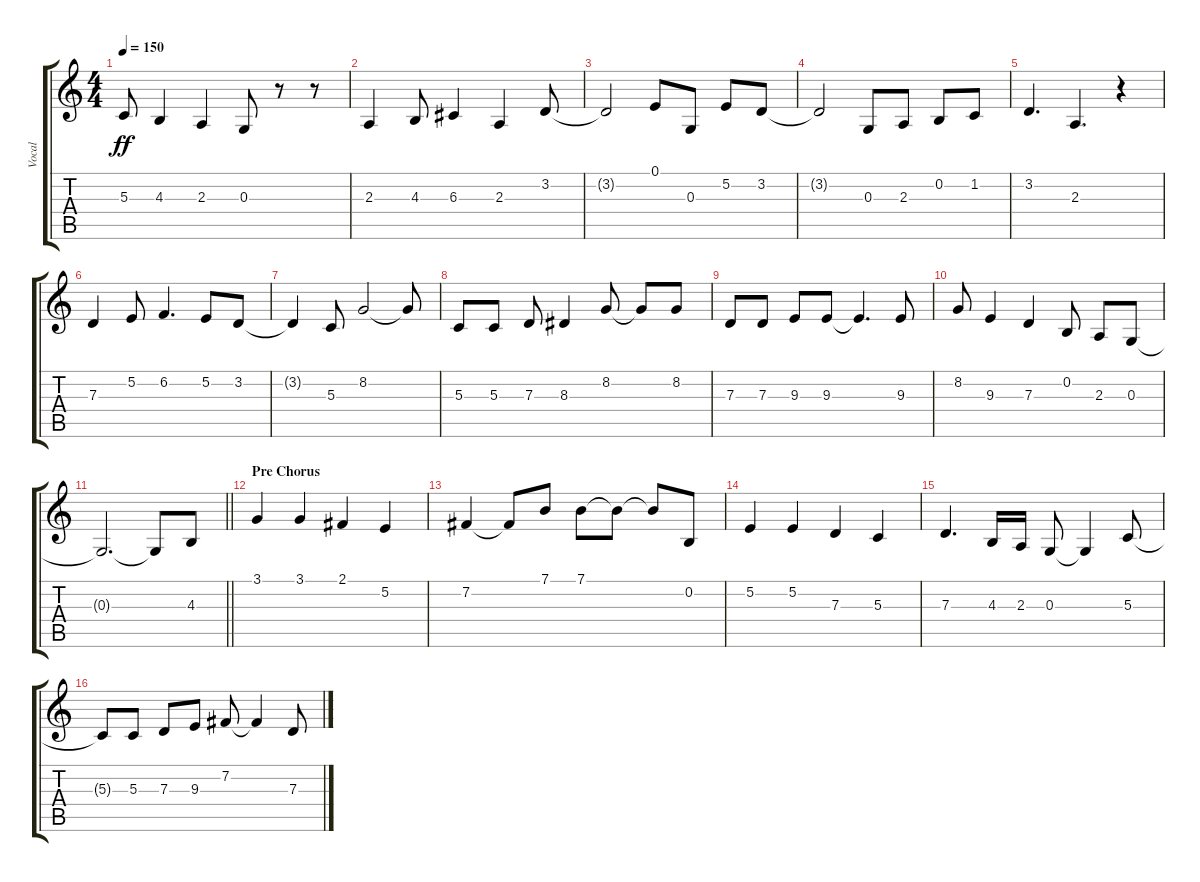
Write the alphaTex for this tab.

\track ("Vocal" "Vocal") {instrument synthbrass1 bank 9}
\staff {score tabs}
\tuning (E4 B3 G3 D3 A2 E2) {hide}
\ts (4 4)
\tempo 150
\clef g2
\ks c
5.3{t}.8{dy ff} 4.3.4 2.3.4 0.3.8 r.8 r.8 |
2.3.4 4.3.8 6.3.4 2.3.4 3.2.8 |
3.2{t}.2 0.1.8 0.3.8 5.2.8 3.2.8 |
3.2{t}.2 0.3.8 2.3.8 0.2.8 1.2.8 |
3.2.4{d} 2.3.4{d} r.4 |
7.3.4 5.2.8 6.2.4{d} 5.2.8 3.2.8 |
3.2{t}.4 5.3.8 8.2.2 8.2{t}.8 |
5.3.8 5.3.8 7.3.8 8.3.4 8.2.8 8.2{t}.8 8.2.8 |
7.3.8 7.3.8 9.3.8 9.3.8 9.3{t}.4{d} 9.3.8 |
8.2.8 9.3.4 7.3.4 0.2.8 2.3.8 0.3.8 |
\barLineRight lightlight
0.3{t}.2{d} 0.3{t}.8 4.3.8 |
\section ("" "Pre Chorus")
3.1.4 3.1.4 2.1.4 5.2.4 |
7.2.4 7.2{t}.8 7.1.8 7.1.8 7.1{t}.8 7.1{t}.8 0.2.8 |
5.2.4 5.2.4 7.3.4 5.3.4 |
7.3.4{d} 4.3.16 2.3.16 0.3.8 0.3{t}.4 5.3.8 |
5.3{t}.8 5.3.8 7.3.8 9.3.8 7.2.8 7.2{t}.4 7.3.8
